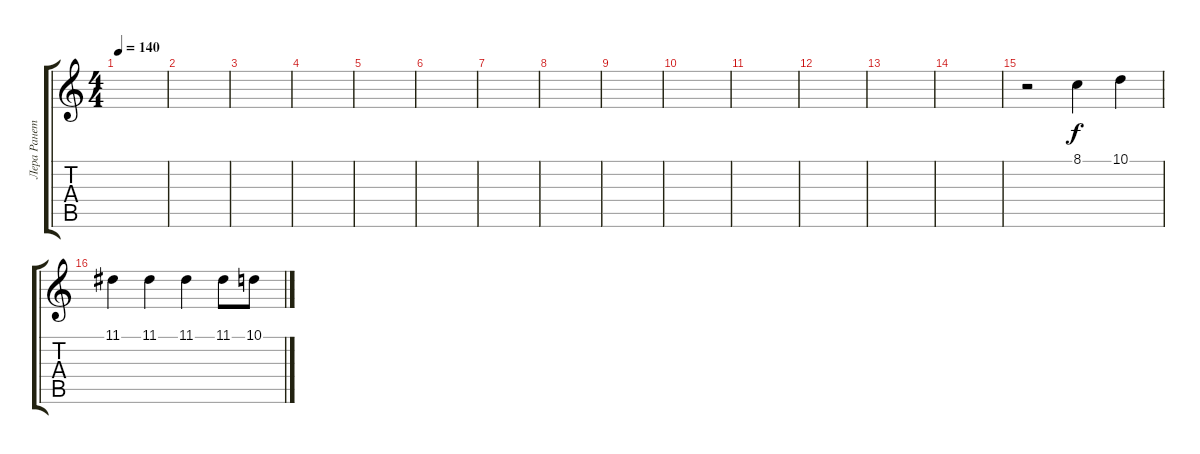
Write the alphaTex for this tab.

\track ("Лера Ранетка" "Лера Ранет") {instrument fx5brightness}
\staff {score tabs}
\tuning (E4 B3 G3 D3 A2 E2) {hide}
\ts (4 4)
\tempo 140
\clef g2
\ks c
|
|
|
|
|
|
|
|
|
|
|
|
|
|
r.2 8.1.4 10.1.4 |
11.1.4 11.1.4 11.1.4 11.1.8 10.1.8
